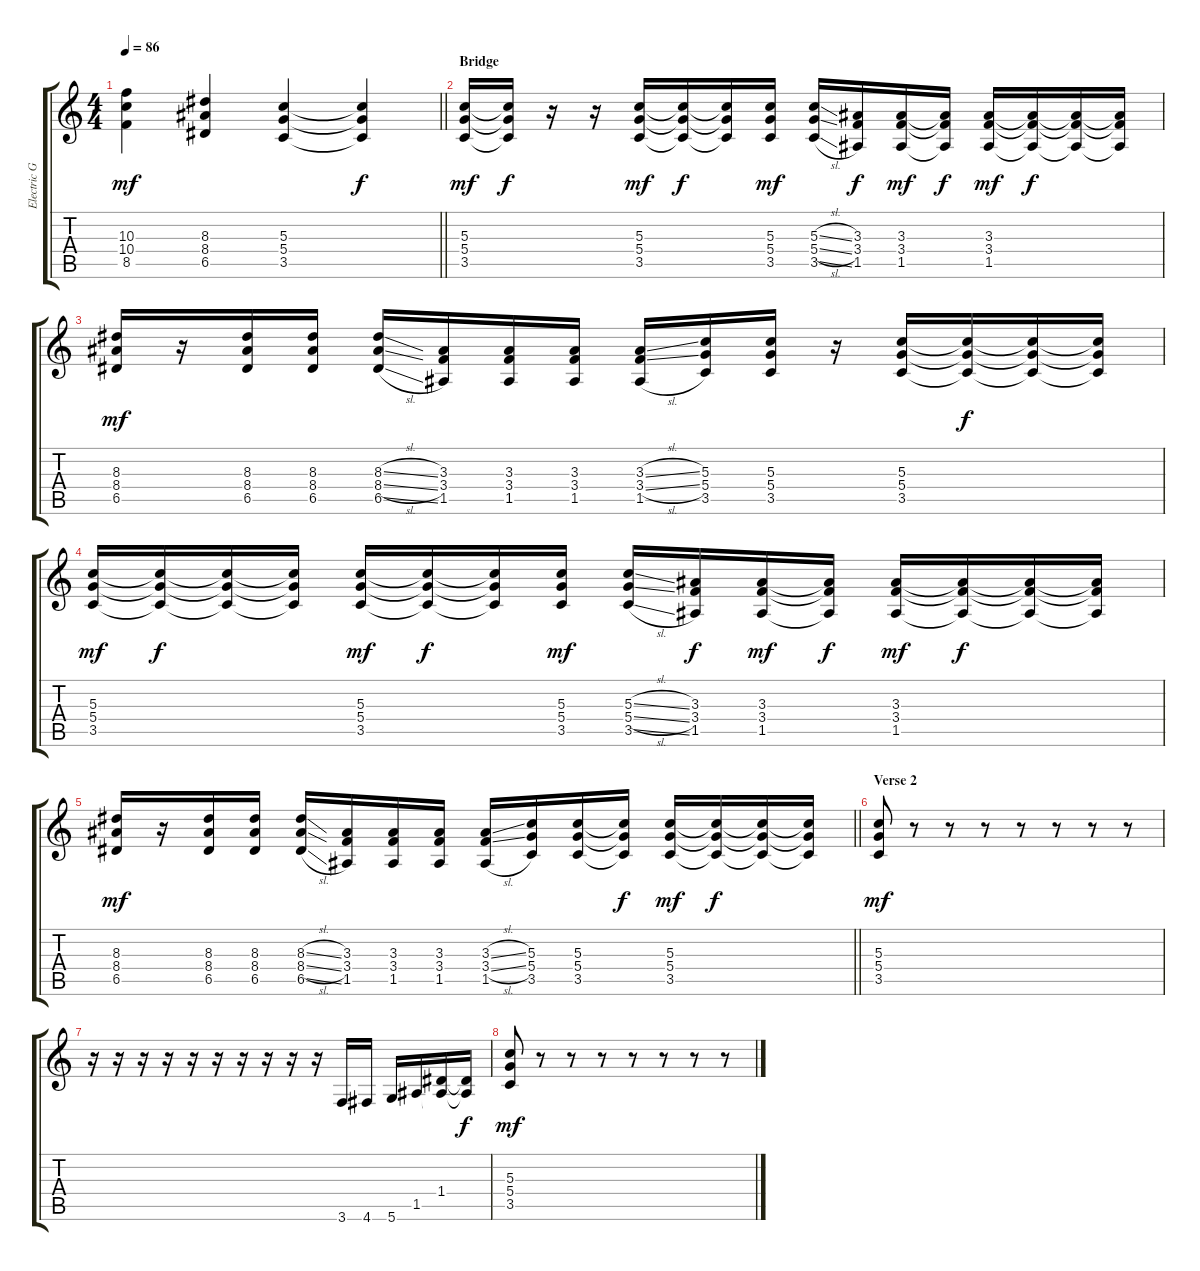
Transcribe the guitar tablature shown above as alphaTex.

\track ("Electric Guitar" "Electric G") {instrument distortionguitar}
\staff {score tabs}
\tuning (E4 B3 G3 D3 A2 D2) {hide}
\ts (4 4)
\tempo 86
\clef g2
\barLineRight lightlight
\ks c
(10.3 10.4 8.5).4{dy mf} (8.3 8.4 6.5).4 (5.3 5.4 3.5).4 (5.3{t} 5.4{t} 3.5{t}).4{dy f} |
\section ("" "Bridge")
(5.3 5.4 3.5).16{dy mf} (5.3{t} 5.4{t} 3.5{t}).16{dy f} r.16 r.16 (5.3 5.4 3.5).16{dy mf} (5.3{t} 5.4{t} 3.5{t}).16{dy f} (5.3{t} 5.4{t} 3.5{t}).16 (5.3 5.4 3.5).16{dy mf} (5.3{sl} 5.4{sl} 3.5{sl}).16 (3.3 3.4 1.5).16{dy f} (3.3 3.4 1.5).16{dy mf} (3.3{t} 3.4{t} 1.5{t}).16{dy f} (3.3 3.4 1.5).16{dy mf} (3.3{t} 3.4{t} 1.5{t}).16{dy f} (3.3{t} 3.4{t} 1.5{t}).16 (3.3{t} 3.4{t} 1.5{t}).16 |
(8.3 8.4 6.5).16{dy mf} r.16 (8.3 8.4 6.5).16 (8.3 8.4 6.5).16 (8.3{sl} 8.4{sl} 6.5{sl}).16 (3.3 3.4 1.5).16 (3.3 3.4 1.5).16 (3.3 3.4 1.5).16 (3.3{sl} 3.4{sl} 1.5{h}).16 (5.3 5.4 3.5).16 (5.3 5.4 3.5).16 r.16 (5.3 5.4 3.5).16 (5.3{t} 5.4{t} 3.5{t}).16{dy f} (5.3{t} 5.4{t} 3.5{t}).16 (5.3{t} 5.4{t} 3.5{t}).16 |
(5.3 5.4 3.5).16{dy mf} (5.3{t} 5.4{t} 3.5{t}).16{dy f} (5.3{t} 5.4{t} 3.5{t}).16 (5.3{t} 5.4{t} 3.5{t}).16 (5.3 5.4 3.5).16{dy mf} (5.3{t} 5.4{t} 3.5{t}).16{dy f} (5.3{t} 5.4{t} 3.5{t}).16 (5.3 5.4 3.5).16{dy mf} (5.3{sl} 5.4{sl} 3.5{sl}).16 (3.3 3.4 1.5).16{dy f} (3.3 3.4 1.5).16{dy mf} (3.3{t} 3.4{t} 1.5{t}).16{dy f} (3.3 3.4 1.5).16{dy mf} (3.3{t} 3.4{t} 1.5{t}).16{dy f} (3.3{t} 3.4{t} 1.5{t}).16 (3.3{t} 3.4{t} 1.5{t}).16 |
\barLineRight lightlight
(8.3 8.4 6.5).16{dy mf} r.16 (8.3 8.4 6.5).16 (8.3 8.4 6.5).16 (8.3{sl} 8.4{sl} 6.5{sl}).16 (3.3 3.4 1.5).16 (3.3 3.4 1.5).16 (3.3 3.4 1.5).16 (3.3{sl} 3.4{sl} 1.5{h}).16 (5.3 5.4 3.5).16 (5.3 5.4 3.5).16 (5.3{t} 5.4{t} 3.5{t}).16{dy f} (5.3 5.4 3.5).16{dy mf} (5.3{t} 5.4{t} 3.5{t}).16{dy f} (5.3{t} 5.4{t} 3.5{t}).16 (5.3{t} 5.4{t} 3.5{t}).16 |
\section ("" "Verse 2")
(5.3 5.4 3.5).8{dy mf} r.8 r.8 r.8 r.8 r.8 r.8 r.8 |
r.16 r.16 r.16 r.16 r.16 r.16 r.16 r.16 r.16 r.16 3.6.16 4.6.16 5.6.16 1.5.16 (1.4 1.5{t}).16 (1.4{t} 1.5{t}).16{dy f} |
(5.3 5.4 3.5).8{dy mf} r.8 r.8 r.8 r.8 r.8 r.8 r.8
